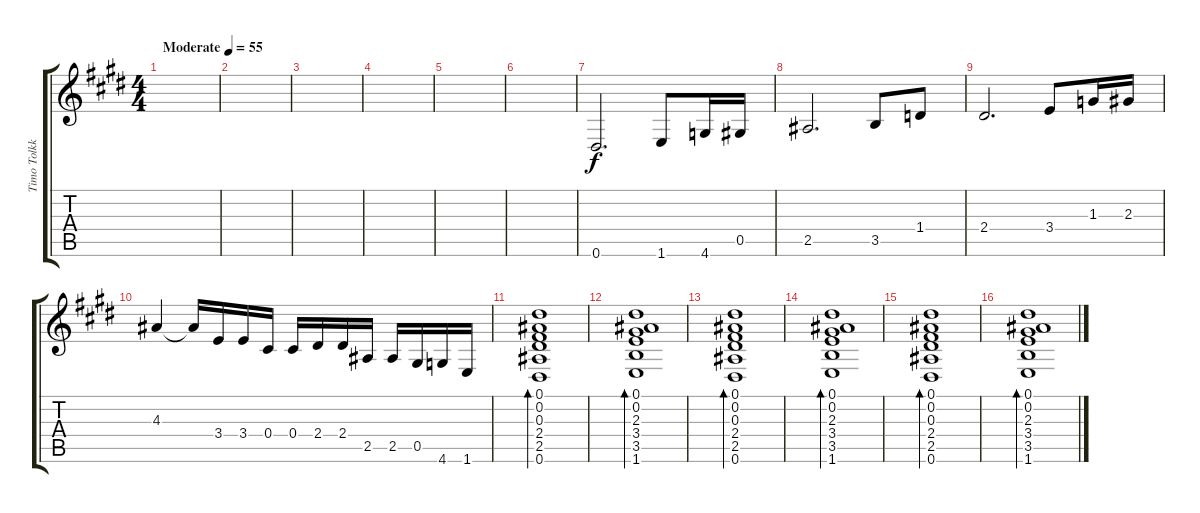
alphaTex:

\track ("Timo Tolkki II" "Timo Tolkk") {instrument distortionguitar}
\staff {score tabs}
\tuning (Eb4 Bb3 Gb3 Db3 Ab2 Eb2) {hide}
\ts (4 4)
\tempo (55 "Moderate")
\clef g2
\ks e
|
|
|
|
|
|
0.6.2{d} 1.6.8 4.6.16 0.5.16 |
2.5.2{d} 3.5.8 1.4.8 |
2.4.2{d} 3.4.8 1.3.16 2.3.16 |
4.3.4 4.3{t}.16 3.4.16 3.4.16 0.4.16 0.4.16 2.4.16 2.4.16 2.5.16 2.5.16 0.5.16 4.6.16 1.6.16 |
(0.1 0.2 0.3 2.4 2.5 0.6).1{bd 60 instrument acousticguitarsteel} |
(0.1 0.2 2.3 3.4 3.5 1.6).1{bd 60} |
(0.1 0.2 0.3 2.4 2.5 0.6).1{bd 60 instrument acousticguitarsteel} |
(0.1 0.2 2.3 3.4 3.5 1.6).1{bd 60} |
(0.1 0.2 0.3 2.4 2.5 0.6).1{bd 60 instrument acousticguitarsteel} |
(0.1 0.2 2.3 3.4 3.5 1.6).1{bd 60}
